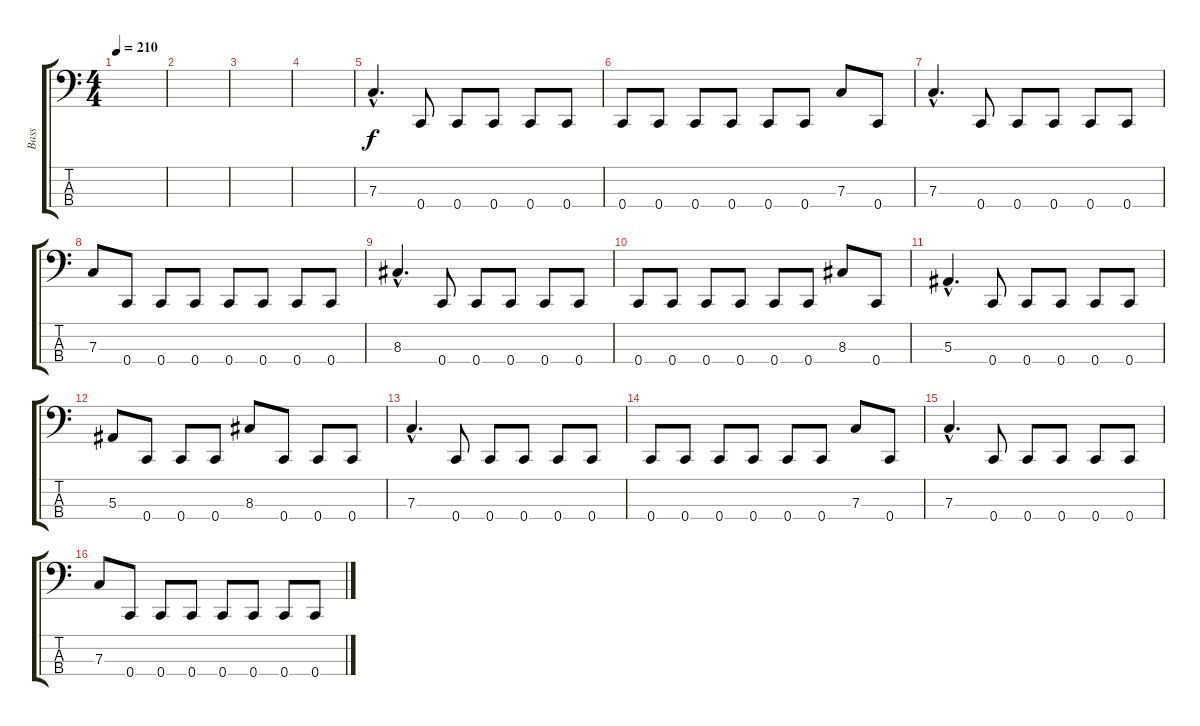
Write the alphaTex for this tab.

\track ("Bass" "Bass") {instrument electricbassfinger}
\staff {score tabs}
\tuning (Eb2 Bb1 F1 C1) {hide}
\ts (4 4)
\tempo 210
\clef f4
\ks c
|
|
|
|
7.3{hac}.4{d} 0.4.8 0.4.8 0.4.8 0.4.8 0.4.8 |
0.4.8 0.4.8 0.4.8 0.4.8 0.4.8 0.4.8 7.3.8 0.4.8 |
7.3{hac}.4{d} 0.4.8 0.4.8 0.4.8 0.4.8 0.4.8 |
7.3.8 0.4.8 0.4.8 0.4.8 0.4.8 0.4.8 0.4.8 0.4.8 |
8.3{hac}.4{d} 0.4.8 0.4.8 0.4.8 0.4.8 0.4.8 |
0.4.8 0.4.8 0.4.8 0.4.8 0.4.8 0.4.8 8.3.8 0.4.8 |
5.3{hac}.4{d} 0.4.8 0.4.8 0.4.8 0.4.8 0.4.8 |
5.3.8 0.4.8 0.4.8 0.4.8 8.3.8 0.4.8 0.4.8 0.4.8 |
7.3{hac}.4{d} 0.4.8 0.4.8 0.4.8 0.4.8 0.4.8 |
0.4.8 0.4.8 0.4.8 0.4.8 0.4.8 0.4.8 7.3.8 0.4.8 |
7.3{hac}.4{d} 0.4.8 0.4.8 0.4.8 0.4.8 0.4.8 |
7.3.8 0.4.8 0.4.8 0.4.8 0.4.8 0.4.8 0.4.8 0.4.8
